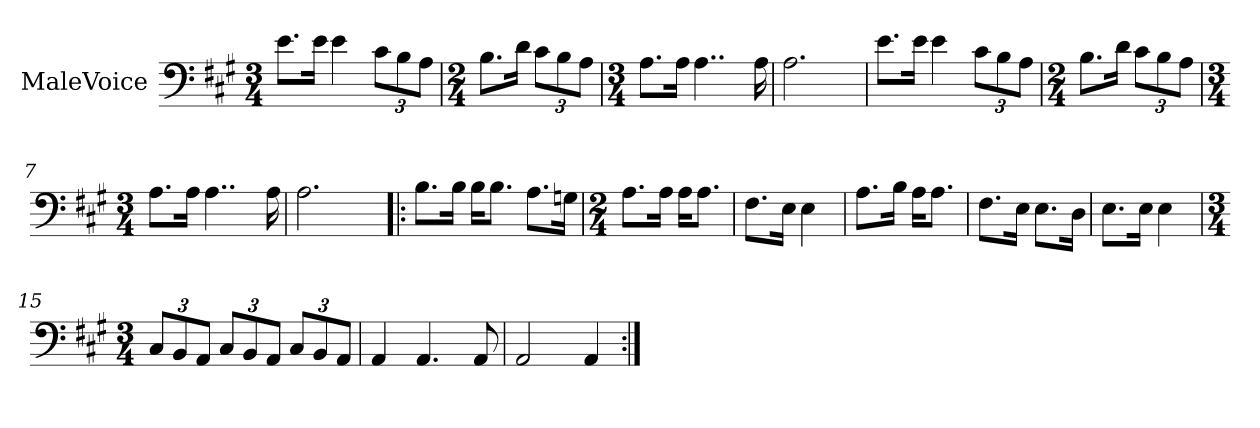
**kern
*part1
*staff1
*I"MaleVoice
*clefF4
*k[f#c#g#]
*M3/4
*MM108
=1
8.e\L
16e\Jk
4e
12c#\L
12B\
12A\J
=2
*M2/4
8.B\L
16d\Jk
12c#\L
12B\
12A\J
=3
*M3/4
8.A\L
16A\Jk
4..A
16A
=4
2.A
=5
8.e\L
16e\Jk
4e
12c#\L
12B\
12A\J
=6
*M2/4
8.B\L
16d\Jk
12c#\L
12B\
12A\J
=7
*M3/4
8.A\L
16A\Jk
4..A
16A
=8
2.A
=9!|:
8.B\L
16B\Jk
16B\KL
8.B\J
8.A\L
16Gn\Jk
=10
*M2/4
8.A\L
16A\Jk
16A\KL
8.A\J
=11
8.F#\L
16E\Jk
4E
=12
8.A\L
16B\Jk
16A\KL
8.A\J
=13
8.F#\L
16E\Jk
8.E\L
16D\Jk
=14
8.E\L
16E\Jk
4E
=15
*M3/4
12C#/L
12BB/
12AA/J
12C#/L
12BB/
12AA/J
12C#/L
12BB/
12AA/J
=16
4AA
4.AA
8AA
=17
2AA
4AA
=:|!
*-
